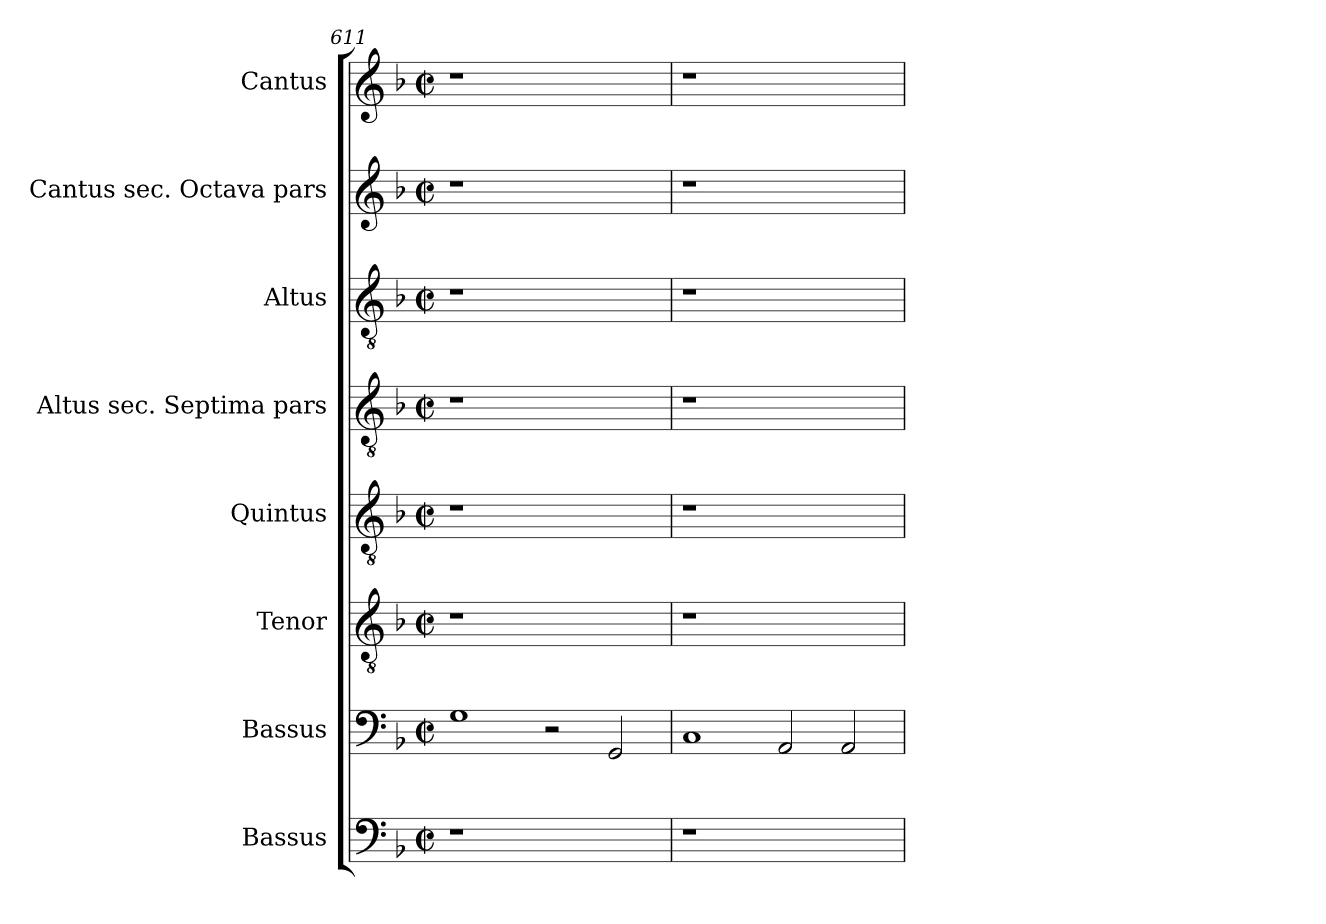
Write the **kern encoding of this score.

**kern	**kern	**kern	**kern	**kern	**kern	**kern	**kern
*part8	*part7	*part6	*part5	*part4	*part3	*part2	*part1
*staff8	*staff7	*staff6	*staff5	*staff4	*staff3	*staff2	*staff1
*I"Bassus	*I"Bassus	*I"Tenor	*I"Quintus	*I"Altus sec. Septima pars	*I"Altus	*I"Cantus sec. Octava pars	*I"Cantus
*	*I'Bassus	*I'Tenor	*I'Quintus	*	*I'Altus	*	*I'Cantus
*clefF4	*clefF4	*clefGv2	*clefGv2	*clefGv2	*clefGv2	*clefG2	*clefG2
*k[b-]	*k[b-]	*k[b-]	*k[b-]	*k[b-]	*k[b-]	*k[b-]	*k[b-]
*F:	*F:	*F:	*F:	*F:	*F:	*F:	*F:
*M2/2	*M2/2	*M2/2	*M2/2	*M2/2	*M2/2	*M2/2	*M2/2
*met(c|)	*met(c|)	*met(c|)	*met(c|)	*met(c|)	*met(c|)	*met(c|)	*met(c|)
=611	=611	=611	=611	=611	=611	=611	=611
1r	1G	1r	1r	1r	1r	1r	1r
1ryy	2r	1ryy	1ryy	1ryy	1ryy	1ryy	1ryy
.	2GG/	.	.	.	.	.	.
=612	=612	=612	=612	=612	=612	=612	=612
1r	1C	1r	1r	1r	1r	1r	1r
1ryy	2AA/	1ryy	1ryy	1ryy	1ryy	1ryy	1ryy
.	2AA/	.	.	.	.	.	.
=	=	=	=	=	=	=	=
*-	*-	*-	*-	*-	*-	*-	*-
